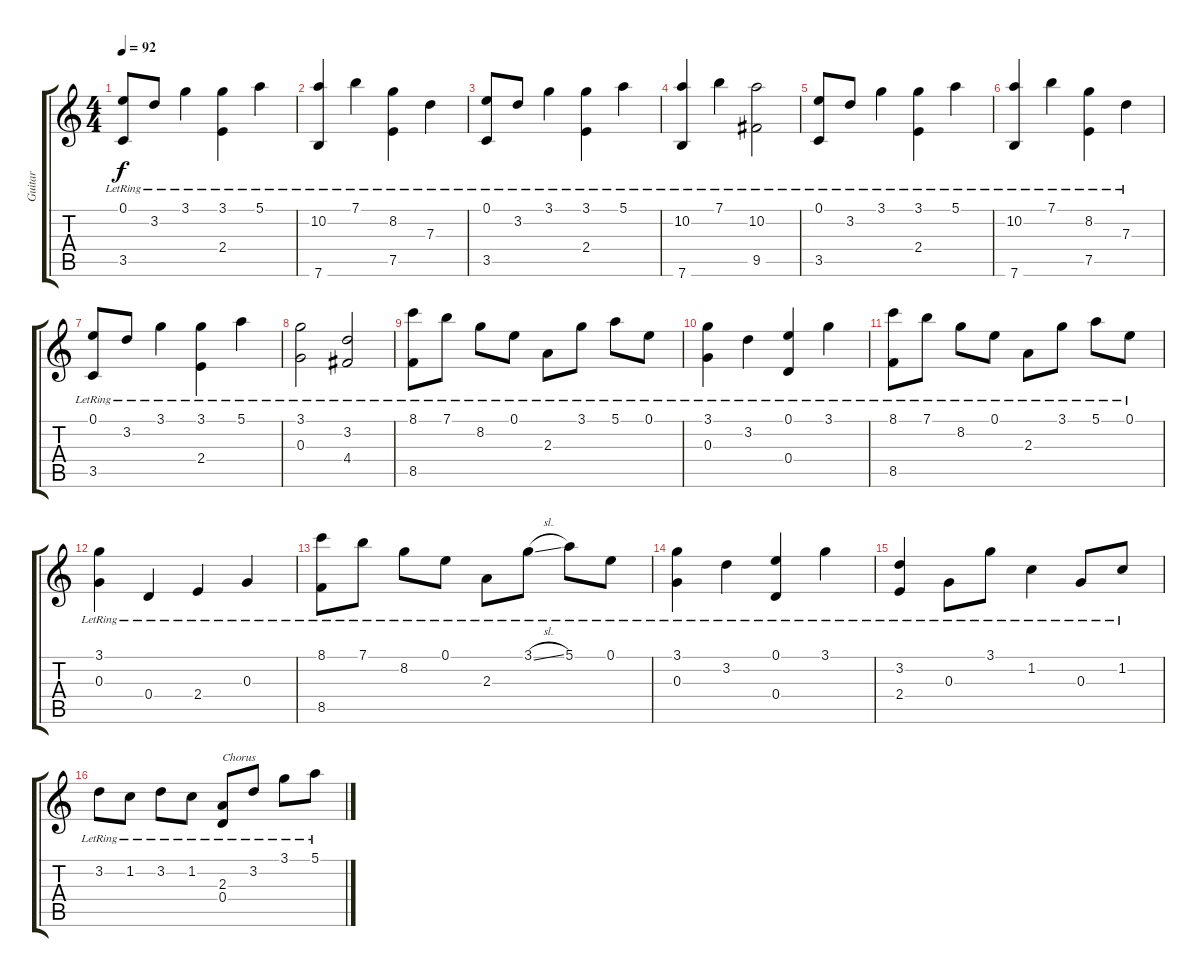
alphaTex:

\track ("Guitar" "Guitar") {instrument acousticguitarsteel}
\staff {score tabs}
\tuning (E4 B3 G3 D3 A2 E2) {hide}
\ts (4 4)
\tempo 92
\clef g2
\ks c
(0.1{lr} 3.5{lr}).8{dy f} 3.2{lr}.8 3.1{lr}.4 (3.1{lr} 2.4{lr}).4 5.1{lr}.4 |
(10.2{lr} 7.6{lr}).4 7.1{lr}.4 (8.2{lr} 7.5{lr}).4 7.3{lr}.4 |
(0.1{lr} 3.5{lr}).8 3.2{lr}.8 3.1{lr}.4 (3.1{lr} 2.4{lr}).4 5.1{lr}.4 |
(10.2{lr} 7.6{lr}).4 7.1{lr}.4 (10.2{lr} 9.5{lr}).2 |
(0.1{lr} 3.5{lr}).8 3.2{lr}.8 3.1{lr}.4 (3.1{lr} 2.4{lr}).4 5.1{lr}.4 |
(10.2{lr} 7.6{lr}).4 7.1{lr}.4 (8.2{lr} 7.5{lr}).4 7.3{lr}.4 |
(0.1{lr} 3.5{lr}).8 3.2{lr}.8 3.1{lr}.4 (3.1{lr} 2.4{lr}).4 5.1{lr}.4 |
(3.1{lr} 0.3{lr}).2 (3.2{lr} 4.4{lr}).2 |
(8.1{lr} 8.5{lr}).8 7.1{lr}.8 8.2{lr}.8 0.1{lr}.8 2.3{lr}.8 3.1{lr}.8 5.1{lr}.8 0.1{lr}.8 |
(3.1{lr} 0.3{lr}).4 3.2{lr}.4 (0.1{lr} 0.4{lr}).4 3.1{lr}.4 |
(8.1{lr} 8.5{lr}).8 7.1{lr}.8 8.2{lr}.8 0.1{lr}.8 2.3{lr}.8 3.1{lr}.8 5.1{lr}.8 0.1{lr}.8 |
(3.1{lr} 0.3{lr}).4 0.4{lr}.4 2.4{lr}.4 0.3{lr}.4 |
(8.1{lr} 8.5{lr}).8 7.1{lr}.8 8.2{lr}.8 0.1{lr}.8 2.3{lr}.8 3.1{sl lr}.8 5.1{lr}.8 0.1{lr}.8 |
(3.1{lr} 0.3{lr}).4 3.2{lr}.4 (0.1{lr} 0.4{lr}).4 3.1{lr}.4 |
(3.2{lr} 2.4{lr}).4 0.3{lr}.8 3.1{lr}.8 1.2{lr}.4 0.3{lr}.8 1.2{lr}.8 |
3.2{lr}.8 1.2{lr}.8 3.2{lr}.8 1.2{lr}.8 (2.3{lr} 0.4{lr}).8{txt "Chorus"} 3.2{lr}.8 3.1{lr}.8 5.1{lr}.8
